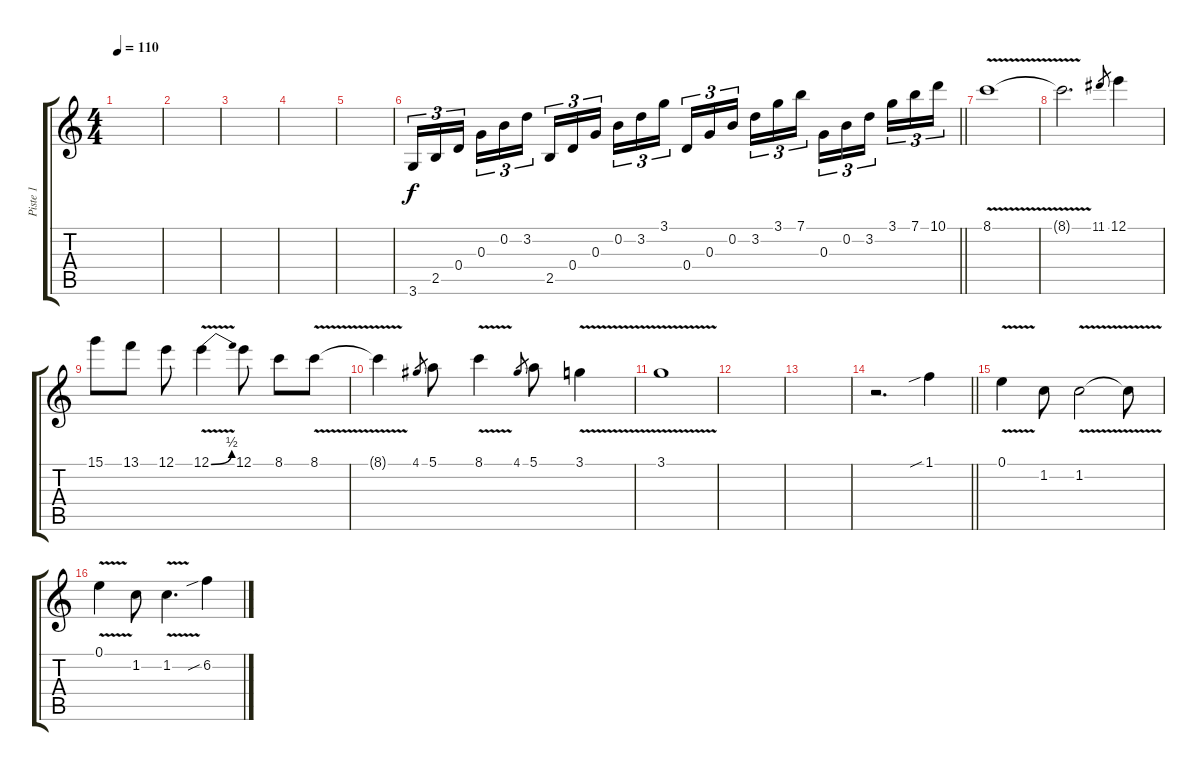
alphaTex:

\track ("Piste 1" "Piste 1") {instrument distortionguitar}
\staff {score tabs}
\tuning (E4 B3 G3 D3 A2 E2) {hide}
\ts (4 4)
\tempo 110
\clef g2
\ks c
|
|
|
|
|
\barLineRight lightlight
3.6.16{tu (3 2)} 2.5.16{tu (3 2)} 0.4.16{tu (3 2) beam splitsecondary} 0.3.16{tu (3 2)} 0.2.16{tu (3 2)} 3.2.16{tu (3 2)} 2.5.16{tu (3 2)} 0.4.16{tu (3 2)} 0.3.16{tu (3 2) beam splitsecondary} 0.2.16{tu (3 2)} 3.2.16{tu (3 2)} 3.1.16{tu (3 2)} 0.4.16{tu (3 2)} 0.3.16{tu (3 2)} 0.2.16{tu (3 2) beam splitsecondary} 3.2.16{tu (3 2)} 3.1.16{tu (3 2)} 7.1.16{tu (3 2)} 0.3.16{tu (3 2)} 0.2.16{tu (3 2)} 3.2.16{tu (3 2) beam splitsecondary} 3.1.16{tu (3 2)} 7.1.16{tu (3 2)} 10.1.16{tu (3 2)} |
\section ("" "")
8.1{v}.1 |
8.1{t}.2{d} 11.1.8{gr} 12.1.4 |
15.1.8 13.1.8 12.1.8 12.1{be (bend 0 0 60 2) v}.4 12.1.8 8.1.8 8.1{v}.8 |
8.1{t}.4 4.1.8{gr} 5.1.8 8.1{v}.4 4.1.8{gr} 5.1.8 3.1{v}.4 |
3.1{v}.1 |
|
|
\barLineRight lightlight
r.2{d} 1.1{sib}.4 |
\section ("" "")
0.1{v}.4 1.2.8 1.2{v}.2 1.2{t}.8 |
0.1{v}.4 1.2.8 1.2{v}.4{d} 6.2{sib}.4
